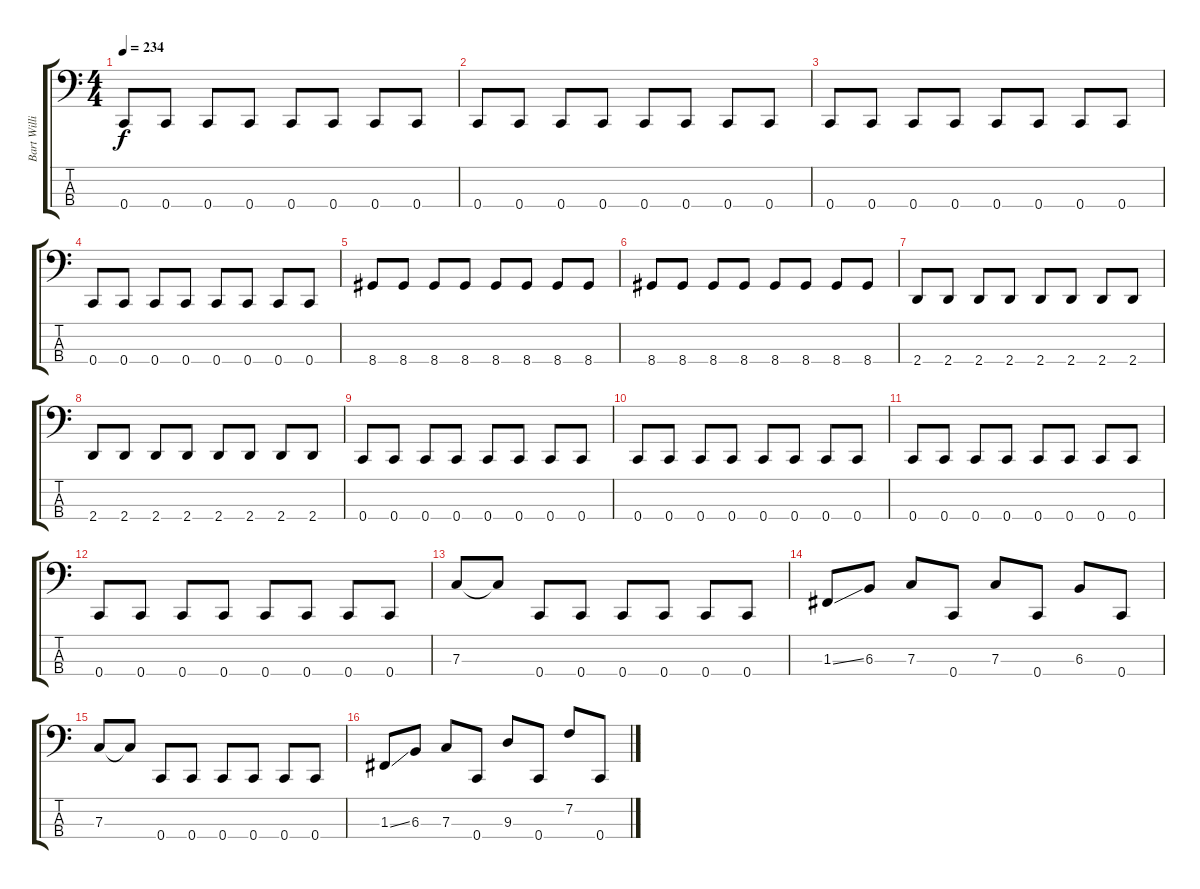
\track ("Bart Williams (Bass)" "Bart Willi") {instrument electricbassfinger}
\staff {score tabs}
\tuning (Eb2 Bb1 F1 C1) {hide}
\ts (4 4)
\tempo 234
\clef f4
\ks c
0.4.8{dy f} 0.4.8 0.4.8 0.4.8 0.4.8 0.4.8 0.4.8 0.4.8 |
0.4.8 0.4.8 0.4.8 0.4.8 0.4.8 0.4.8 0.4.8 0.4.8 |
0.4.8 0.4.8 0.4.8 0.4.8 0.4.8 0.4.8 0.4.8 0.4.8 |
0.4.8 0.4.8 0.4.8 0.4.8 0.4.8 0.4.8 0.4.8 0.4.8 |
8.4.8 8.4.8 8.4.8 8.4.8 8.4.8 8.4.8 8.4.8 8.4.8 |
8.4.8 8.4.8 8.4.8 8.4.8 8.4.8 8.4.8 8.4.8 8.4.8 |
2.4.8 2.4.8 2.4.8 2.4.8 2.4.8 2.4.8 2.4.8 2.4.8 |
2.4.8 2.4.8 2.4.8 2.4.8 2.4.8 2.4.8 2.4.8 2.4.8 |
0.4.8 0.4.8 0.4.8 0.4.8 0.4.8 0.4.8 0.4.8 0.4.8 |
0.4.8 0.4.8 0.4.8 0.4.8 0.4.8 0.4.8 0.4.8 0.4.8 |
0.4.8 0.4.8 0.4.8 0.4.8 0.4.8 0.4.8 0.4.8 0.4.8 |
0.4.8 0.4.8 0.4.8 0.4.8 0.4.8 0.4.8 0.4.8 0.4.8 |
7.3.8 7.3{t}.8 0.4.8 0.4.8 0.4.8 0.4.8 0.4.8 0.4.8 |
1.3{ss}.8 6.3.8 7.3.8 0.4.8 7.3.8 0.4.8 6.3.8 0.4.8 |
7.3.8 7.3{t}.8 0.4.8 0.4.8 0.4.8 0.4.8 0.4.8 0.4.8 |
1.3{ss}.8 6.3.8 7.3.8 0.4.8 9.3.8 0.4.8 7.2.8 0.4.8
